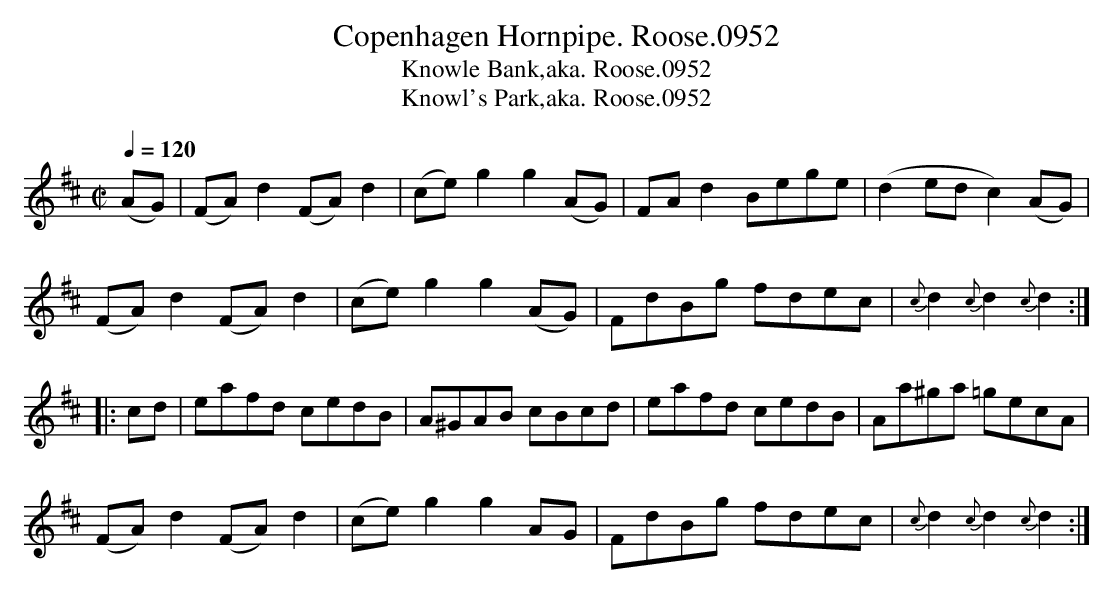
X:1
T:Copenhagen Hornpipe. Roose.0952
T:Knowle Bank,aka. Roose.0952
T:Knowl's Park,aka. Roose.0952
M:C|
L:1/8
Q:1/4=120
K:D
(AG) | (FA)d2 (FA)d2 | (ce)g2 g2(AG) | FA d2 Bege | (d2ed c2)(AG) |
(FA)d2 (FA)d2 | (ce)g2 g2(AG) | FdBg fdec | {c}d2{c}d2 {c}d2 :|
|: cd | eafd cedB | A^GAB cBcd | eafd cedB | Aa^ga =gecA |
(FA)d2 (FA)d2 | (ce)g2 g2AG | FdBg fdec | {c}d2{c}d2 {c}d2 :|
